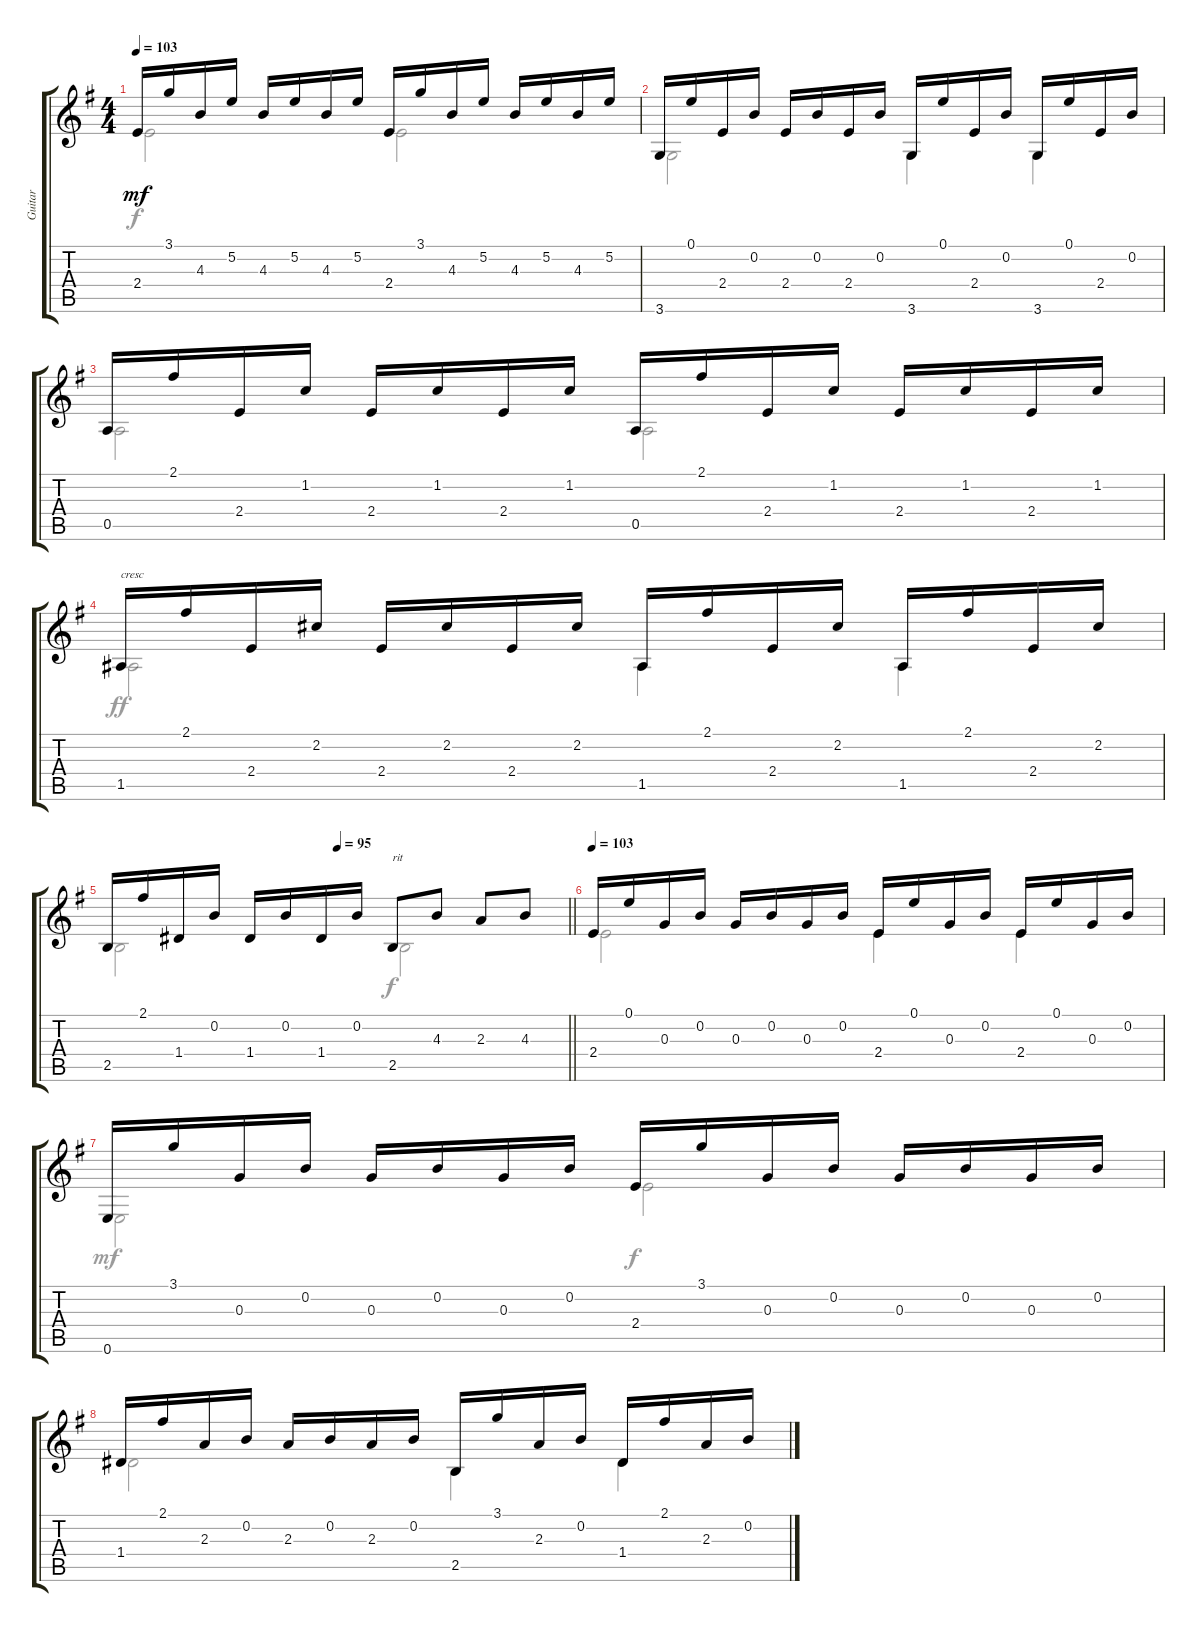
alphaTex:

\track ("Guitar" "Guitar") {instrument acousticguitarnylon}
\staff {score tabs}
\tuning (E4 B3 G3 D3 A2 E2) {hide}
\voice
\ts (4 4)
\tempo 103
\clef g2
\ks eminor
2.4.16{dy mf} 3.1.16 4.3.16 5.2.16 4.3.16 5.2.16 4.3.16 5.2.16 2.4.16 3.1.16 4.3.16 5.2.16 4.3.16 5.2.16 4.3.16 5.2.16 |
3.6.16 0.1.16 2.4.16 0.2.16 2.4.16 0.2.16 2.4.16 0.2.16 3.6.16 0.1.16 2.4.16 0.2.16 3.6.16 0.1.16 2.4.16 0.2.16 |
0.5.16 2.1.16 2.4.16 1.2.16 2.4.16 1.2.16 2.4.16 1.2.16 0.5.16 2.1.16 2.4.16 1.2.16 2.4.16 1.2.16 2.4.16 1.2.16 |
1.5.16{txt "cresc"} 2.1.16 2.4.16 2.2.16 2.4.16 2.2.16 2.4.16 2.2.16 1.5.16 2.1.16 2.4.16 2.2.16 1.5.16 2.1.16 2.4.16 2.2.16 |
\tempo (95 0.5)
\barLineRight lightlight
2.5.16 2.1.16 1.4.16 0.2.16 1.4.16 0.2.16 1.4.16 0.2.16 2.5.8{txt "rit"} 4.3.8 2.3.8 4.3.8 |
\tempo 103
2.4.16 0.1.16 0.3.16 0.2.16 0.3.16 0.2.16 0.3.16 0.2.16 2.4.16 0.1.16 0.3.16 0.2.16 2.4.16 0.1.16 0.3.16 0.2.16 |
0.6.16 3.1.16 0.3.16 0.2.16 0.3.16 0.2.16 0.3.16 0.2.16 2.4.16 3.1.16 0.3.16 0.2.16 0.3.16 0.2.16 0.3.16 0.2.16 |
1.4.16 2.1.16 2.3.16 0.2.16 2.3.16 0.2.16 2.3.16 0.2.16 2.5.16 3.1.16 2.3.16 0.2.16 1.4.16 2.1.16 2.3.16 0.2.16
\voice
\clef g2
\ottava regular
\simile none
\ks eminor
2.4.2{dy f} 2.4.2 |
3.6.2 3.6.4 3.6.4 |
0.5.2 0.5.2 |
1.5.2{dy ff} 1.5.4 1.5.4 |
\barLineRight lightlight
2.5.2 2.5.2{dy f} |
2.4.2 2.4.4 2.4.4 |
0.6.2{dy mf} 2.4.2{dy f} |
1.4.2 2.5.4 1.4.4
